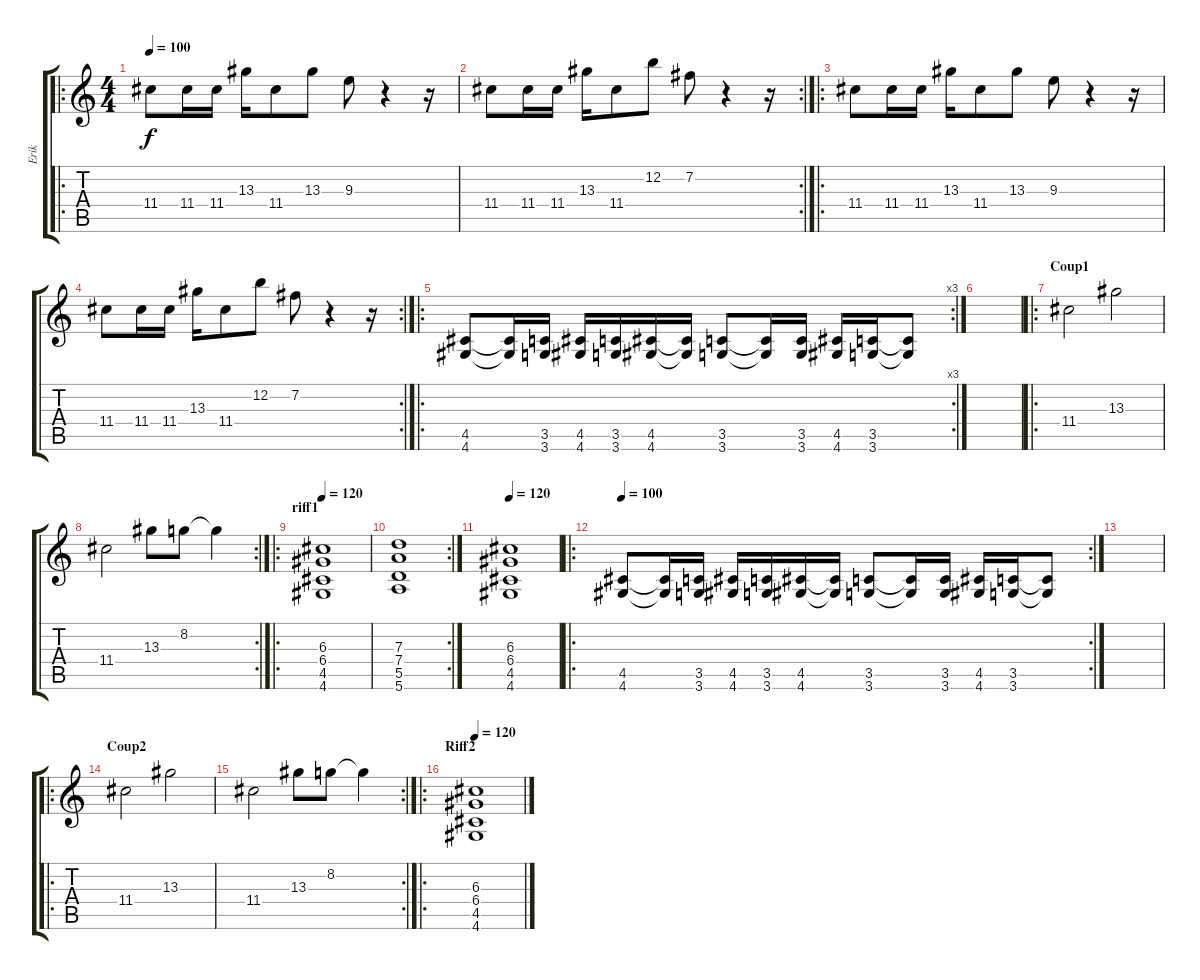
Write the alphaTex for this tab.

\track ("Erik" "Erik") {instrument electricguitarclean}
\staff {score tabs}
\tuning (E4 B3 G3 D3 A2 E2) {hide}
\ro
\ts (4 4)
\tempo 100
\clef g2
\ks c
11.4.8{dy f instrument electricguitarclean} 11.4.16 11.4.16 13.3.16 11.4.8 13.3.8 9.3.8 r.4 r.16 |
\rc 2
11.4.8 11.4.16 11.4.16 13.3.16 11.4.8 12.2.8 7.2.8 r.4 r.16 |
\ro
11.4.8 11.4.16 11.4.16 13.3.16 11.4.8 13.3.8 9.3.8 r.4 r.16 |
\rc 2
11.4.8 11.4.16 11.4.16 13.3.16 11.4.8 12.2.8 7.2.8 r.4 r.16 |
\ro
\rc 3
(4.5 4.6).8{instrument overdrivenguitar} (4.5{t} 4.6{t}).16 (3.5 3.6).16 (4.5 4.6).16 (3.5 3.6).16 (4.5 4.6).16 (4.5{t} 4.6{t}).16 (3.5 3.6).8 (3.5{t} 3.6{t}).16 (3.5 3.6).16 (4.5 4.6).16 (3.5 3.6).16 (3.5{t} 3.6{t}).8 |
|
\ro
\section ("" "Coup1")
11.4.2{instrument vibraphone} 13.3.2 |
\rc 2
11.4.2 13.3.8 8.2.8 8.2{t}.4 |
\ro
\section ("" "riff1")
\tempo 120
(6.3 6.4 4.5 4.6).1{volume 16 instrument overdrivenguitar} |
\rc 2
(7.3 7.4 5.5 5.6).1{volume 16 instrument overdrivenguitar} |
\tempo 120
(6.3 6.4 4.5 4.6).1{volume 16 instrument overdrivenguitar} |
\ro
\rc 2
\tempo 100
(4.5 4.6).8{volume 13 instrument overdrivenguitar} (4.5{t} 4.6{t}).16 (3.5 3.6).16 (4.5 4.6).16 (3.5 3.6).16 (4.5 4.6).16 (4.5{t} 4.6{t}).16 (3.5 3.6).8 (3.5{t} 3.6{t}).16 (3.5 3.6).16 (4.5 4.6).16 (3.5 3.6).16 (3.5{t} 3.6{t}).8 |
|
\ro
\section ("" "Coup2")
11.4.2{instrument vibraphone} 13.3.2 |
\rc 2
11.4.2 13.3.8 8.2.8 8.2{t}.4 |
\ro
\section ("" "Riff2")
\tempo 120
(6.3 6.4 4.5 4.6).1{volume 16 instrument overdrivenguitar}
